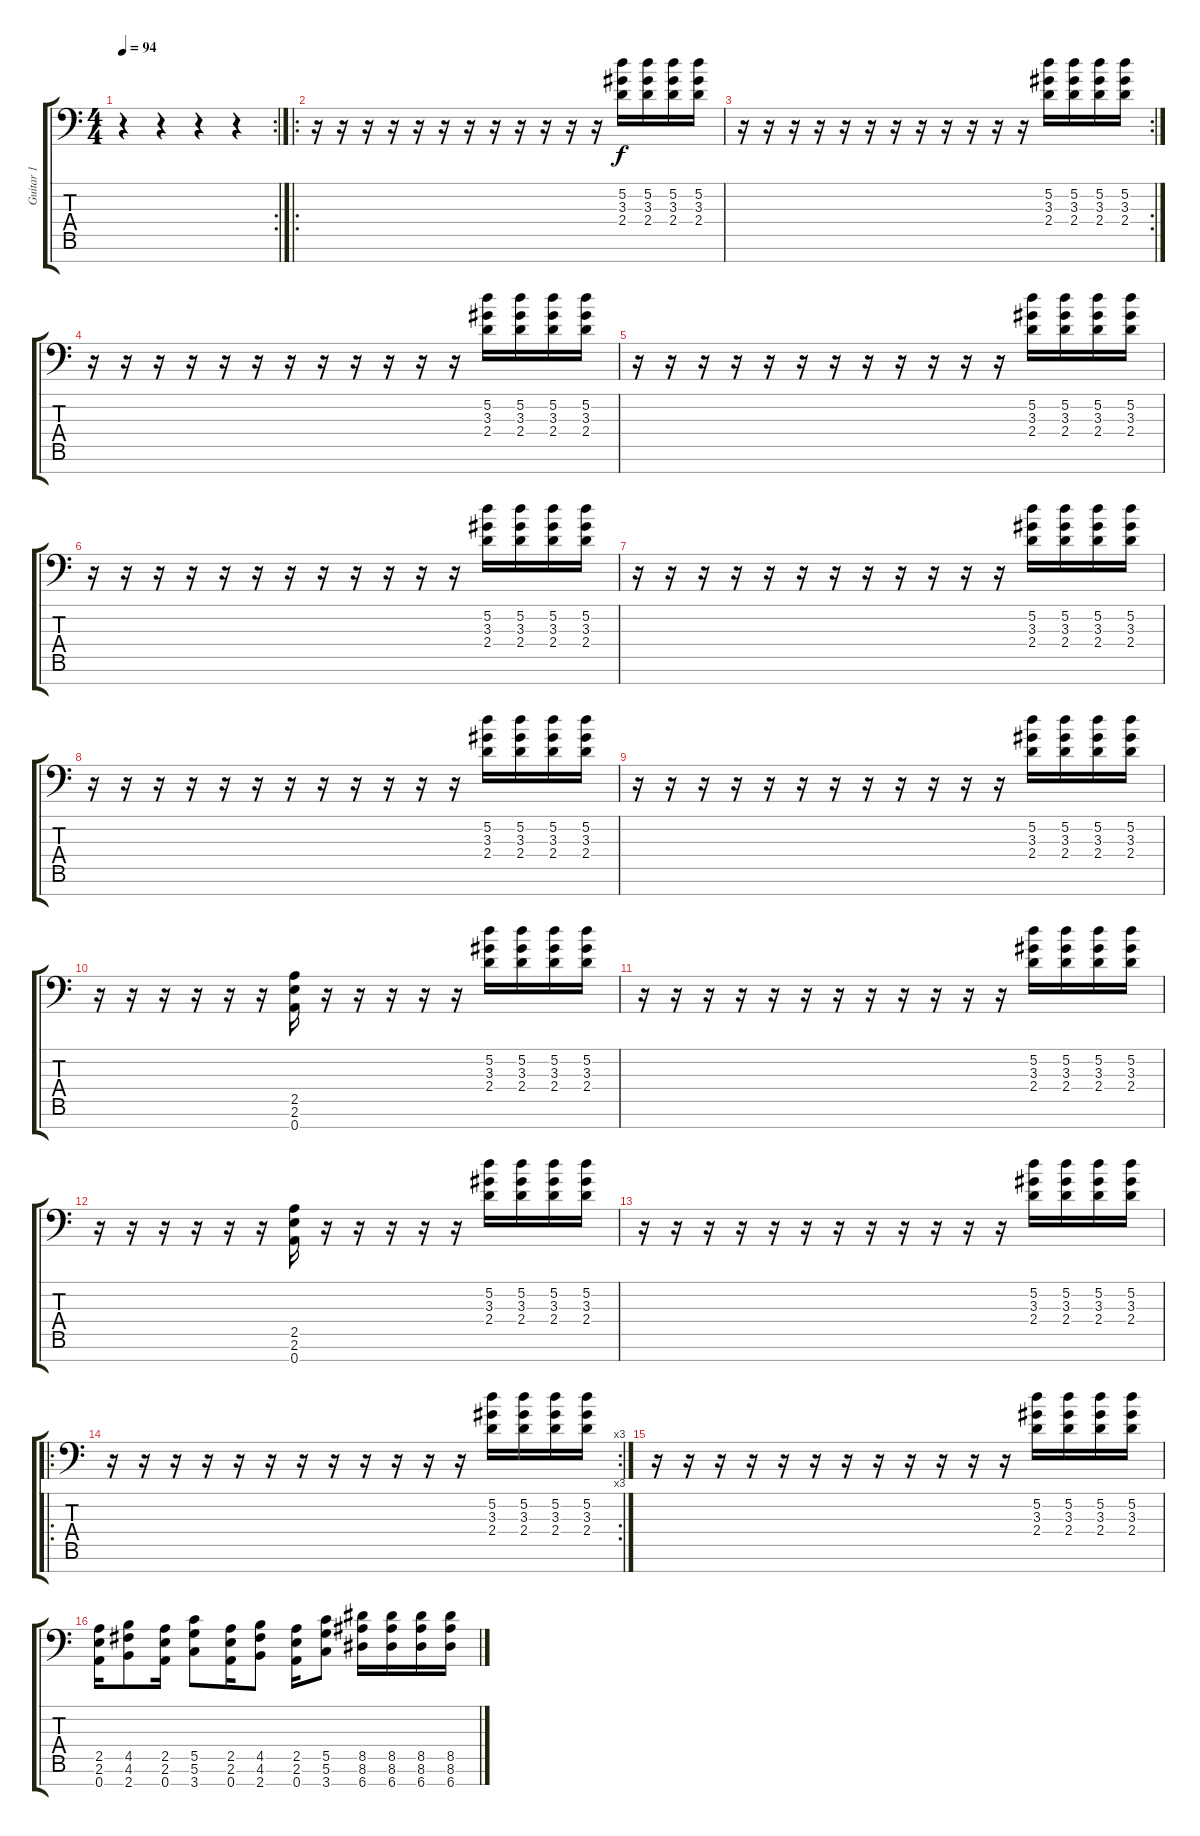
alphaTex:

\track ("Guitar 1" "Guitar 1") {instrument overdrivenguitar}
\staff {score tabs}
\tuning (D4 A3 F3 C3 G2 D2 A1) {hide}
\rc 2
\ts (4 4)
\tempo 94
\clef f4
\ks c
r.4{dy f instrument overdrivenguitar} r.4 r.4 r.4 |
\ro
r.16 r.16 r.16 r.16 r.16 r.16 r.16 r.16 r.16 r.16 r.16 r.16 (5.2 3.3 2.4).16 (5.2 3.3 2.4).16 (5.2 3.3 2.4).16 (5.2 3.3 2.4).16 |
\rc 2
r.16 r.16 r.16 r.16 r.16 r.16 r.16 r.16 r.16 r.16 r.16 r.16 (5.2 3.3 2.4).16 (5.2 3.3 2.4).16 (5.2 3.3 2.4).16 (5.2 3.3 2.4).16 |
r.16 r.16 r.16 r.16 r.16 r.16 r.16 r.16 r.16 r.16 r.16 r.16 (5.2 3.3 2.4).16 (5.2 3.3 2.4).16 (5.2 3.3 2.4).16 (5.2 3.3 2.4).16 |
r.16 r.16 r.16 r.16 r.16 r.16 r.16 r.16 r.16 r.16 r.16 r.16 (5.2 3.3 2.4).16 (5.2 3.3 2.4).16 (5.2 3.3 2.4).16 (5.2 3.3 2.4).16 |
r.16 r.16 r.16 r.16 r.16 r.16 r.16 r.16 r.16 r.16 r.16 r.16 (5.2 3.3 2.4).16 (5.2 3.3 2.4).16 (5.2 3.3 2.4).16 (5.2 3.3 2.4).16 |
r.16 r.16 r.16 r.16 r.16 r.16 r.16 r.16 r.16 r.16 r.16 r.16 (5.2 3.3 2.4).16 (5.2 3.3 2.4).16 (5.2 3.3 2.4).16 (5.2 3.3 2.4).16 |
r.16 r.16 r.16 r.16 r.16 r.16 r.16 r.16 r.16 r.16 r.16 r.16 (5.2 3.3 2.4).16 (5.2 3.3 2.4).16 (5.2 3.3 2.4).16 (5.2 3.3 2.4).16 |
r.16 r.16 r.16 r.16 r.16 r.16 r.16 r.16 r.16 r.16 r.16 r.16 (5.2 3.3 2.4).16 (5.2 3.3 2.4).16 (5.2 3.3 2.4).16 (5.2 3.3 2.4).16 |
r.16 r.16 r.16 r.16 r.16 r.16 (2.5 2.6 0.7).16{instrument synthdrum} r.16 r.16 r.16 r.16 r.16 (5.2 3.3 2.4).16{instrument overdrivenguitar} (5.2 3.3 2.4).16 (5.2 3.3 2.4).16 (5.2 3.3 2.4).16 |
r.16 r.16 r.16 r.16 r.16 r.16 r.16 r.16 r.16 r.16 r.16 r.16 (5.2 3.3 2.4).16 (5.2 3.3 2.4).16 (5.2 3.3 2.4).16 (5.2 3.3 2.4).16 |
r.16 r.16 r.16 r.16 r.16 r.16 (2.5 2.6 0.7).16{instrument synthdrum} r.16 r.16 r.16 r.16 r.16 (5.2 3.3 2.4).16{instrument overdrivenguitar} (5.2 3.3 2.4).16 (5.2 3.3 2.4).16 (5.2 3.3 2.4).16 |
r.16 r.16 r.16 r.16 r.16 r.16 r.16 r.16 r.16 r.16 r.16 r.16 (5.2 3.3 2.4).16 (5.2 3.3 2.4).16 (5.2 3.3 2.4).16 (5.2 3.3 2.4).16 |
\ro
\rc 3
r.16 r.16 r.16 r.16 r.16 r.16 r.16 r.16 r.16 r.16 r.16 r.16 (5.2 3.3 2.4).16 (5.2 3.3 2.4).16 (5.2 3.3 2.4).16 (5.2 3.3 2.4).16 |
r.16 r.16 r.16 r.16 r.16 r.16 r.16 r.16 r.16 r.16 r.16 r.16 (5.2 3.3 2.4).16 (5.2 3.3 2.4).16 (5.2 3.3 2.4).16 (5.2 3.3 2.4).16 |
(2.5 2.6 0.7).16 (4.5 4.6 2.7).8 (2.5 2.6 0.7).16 (5.5 5.6 3.7).8 (2.5 2.6 0.7).16 (4.5 4.6 2.7).8 (2.5 2.6 0.7).16 (5.5 5.6 3.7).8 (8.5 8.6 6.7).16 (8.5 8.6 6.7).16 (8.5 8.6 6.7).16 (8.5 8.6 6.7).16
